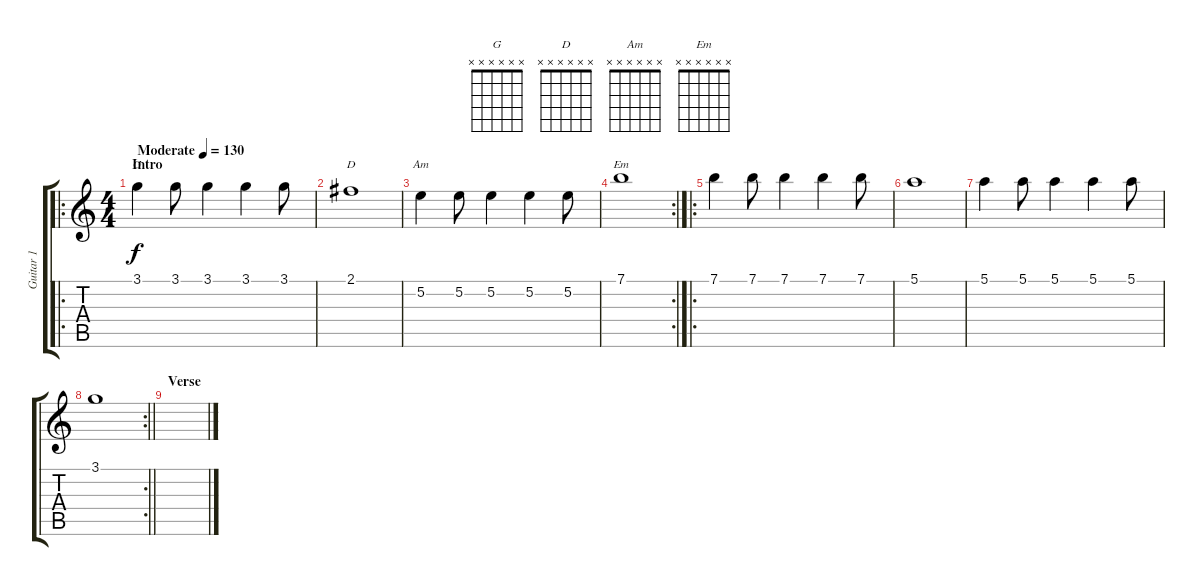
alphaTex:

\track ("Guitar 1" "Guitar 1") {instrument acousticguitarsteel}
\staff {score tabs}
\tuning (E4 B3 G3 D3 A2 E2) {hide}
\chord ("G" x x x x x x)
\chord ("D" x x x x x x)
\chord ("Am" x x x x x x)
\chord ("Em" x x x x x x)
\ro
\ts (4 4)
\section ("" "Intro")
\tempo (130 "Moderate")
\clef g2
\ks c
3.1.4{ch "G" dy f instrument acousticguitarsteel} 3.1.8 3.1.4 3.1.4 3.1.8 |
2.1.1{ch "D"} |
5.2.4{ch "Am"} 5.2.8 5.2.4 5.2.4 5.2.8 |
\rc 2
7.1.1{ch "Em"} |
\ro
7.1.4 7.1.8 7.1.4 7.1.4 7.1.8 |
5.1.1 |
5.1.4 5.1.8 5.1.4 5.1.4 5.1.8 |
\rc 2
\barLineRight lightlight
3.1.1 |
\section ("" "Verse")
